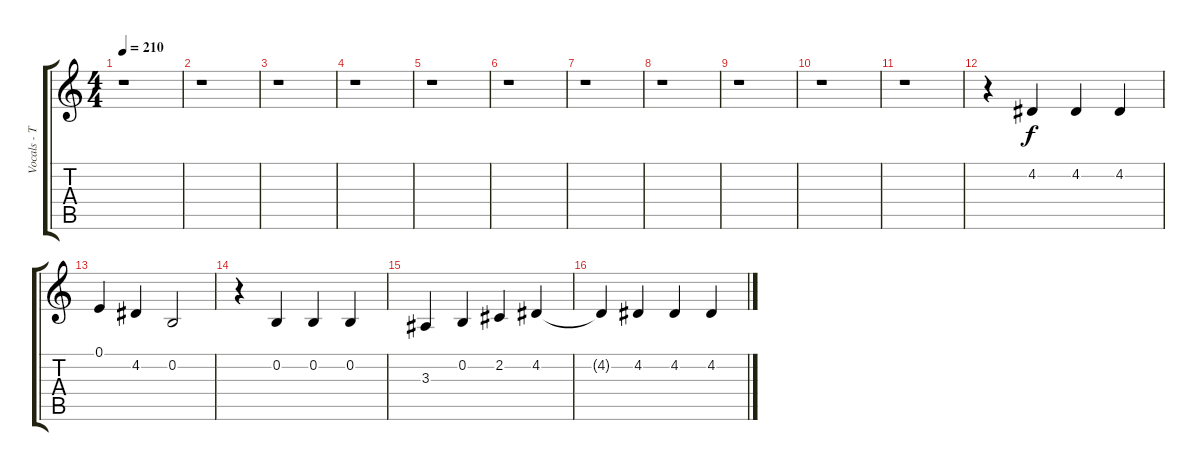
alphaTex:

\track ("Vocals - Tom" "Vocals - T") {instrument sopranosax}
\staff {score tabs}
\tuning (E4 B3 G3 D3 A2 E2) {hide}
\ts (4 4)
\tempo 210
\clef g2
\ks c
r.1{dy f} |
r.1 |
r.1 |
r.1 |
r.1 |
r.1 |
r.1 |
r.1 |
r.1 |
r.1 |
r.1 |
r.4{instrument altosax} 4.2.4 4.2.4 4.2.4 |
0.1.4 4.2.4 0.2.2 |
r.4 0.2.4 0.2.4 0.2.4 |
3.3.4 0.2.4 2.2.4 4.2.4 |
4.2{t}.4 4.2.4 4.2.4 4.2.4
